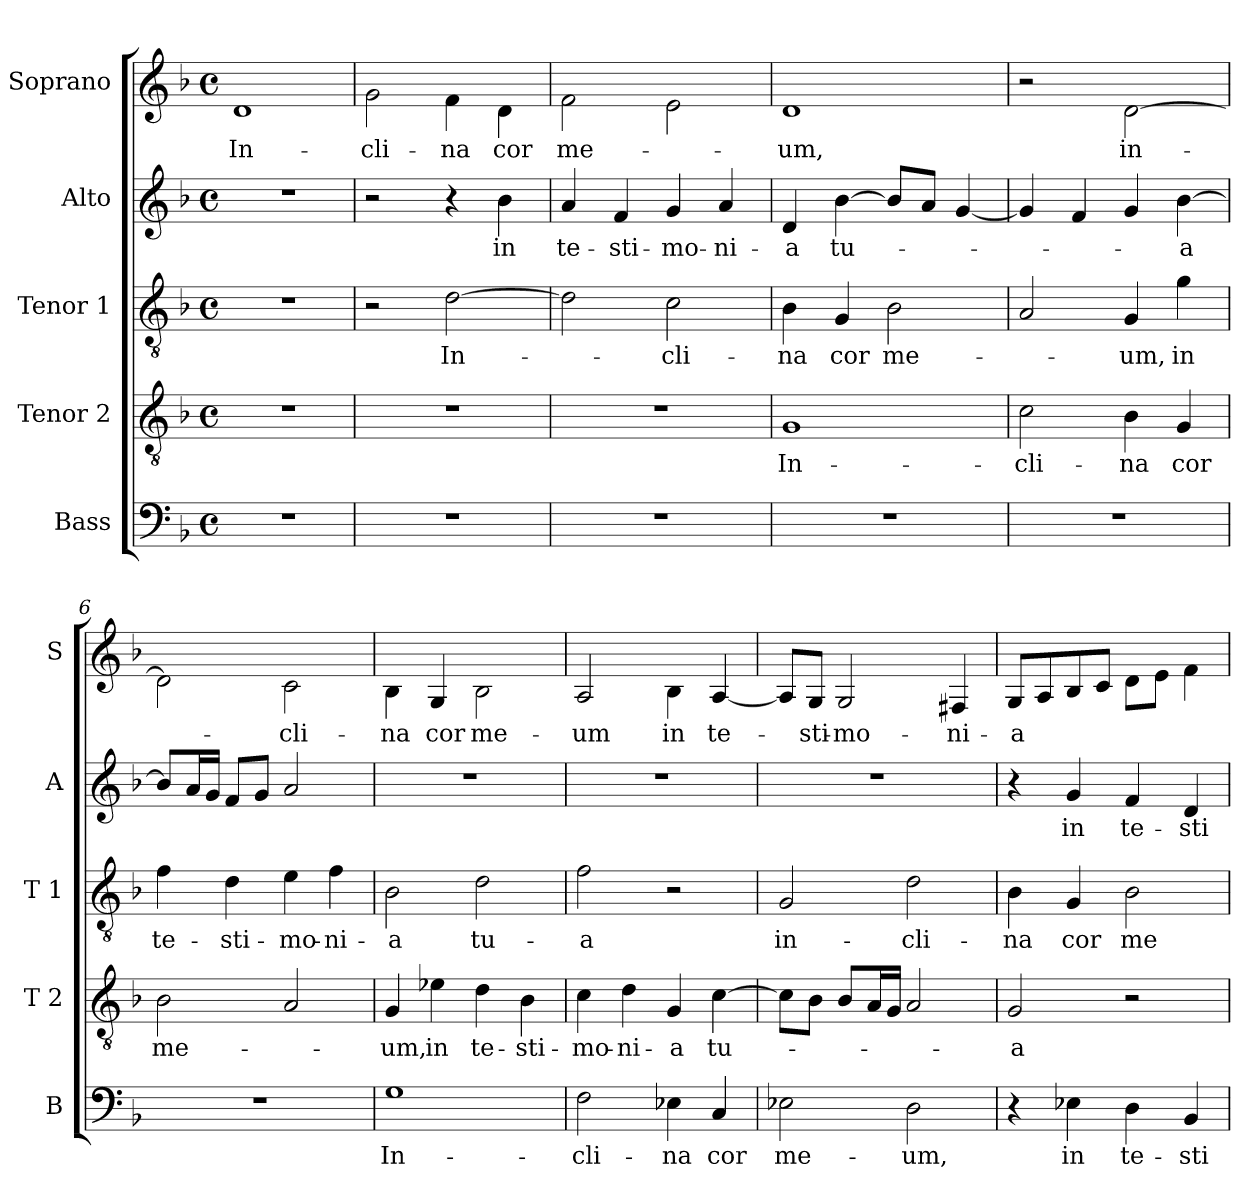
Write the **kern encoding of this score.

**kern	**text	**kern	**text	**kern	**text	**kern	**text	**kern	**text
*part5	*part5	*part4	*part4	*part3	*part3	*part2	*part2	*part1	*part1
*staff5	*staff5	*staff4	*staff4	*staff3	*staff3	*staff2	*staff2	*staff1	*staff1
*I"Bass	*	*I"Tenor 2	*	*I"Tenor 1	*	*I"Alto	*	*I"Soprano	*
*I'B	*	*I'T 2	*	*I'T 1	*	*I'A	*	*I'S	*
*clefF4	*	*clefGv2	*	*clefGv2	*	*clefG2	*	*clefG2	*
*	*	*	*	*	*	*	*	*ITrd-7c-12	*
*k[b-]	*	*k[b-]	*	*k[b-]	*	*k[b-]	*	*k[b-]	*
*d:	*	*d:	*	*d:	*	*d:	*	*d:	*
*M4/4	*	*M4/4	*	*M4/4	*	*M4/4	*	*M4/4	*
*met(c)	*	*met(c)	*	*met(c)	*	*met(c)	*	*met(c)	*
=1	=1	=1	=1	=1	=1	=1	=1	=1	=1
1r	.	1r	.	1r	.	1r	.	1dd	In-
=2	=2	=2	=2	=2	=2	=2	=2	=2	=2
1r	.	1r	.	2r	.	2r	.	2gg\	-cli-
.	.	.	.	[2d\	In-	4r	.	4ff\	-na
.	.	.	.	.	.	4b-\	in	4dd\	cor
=3	=3	=3	=3	=3	=3	=3	=3	=3	=3
1r	.	1r	.	2d\]	.	4a/	te-	2ff\	me-
.	.	.	.	.	.	4f/	-sti-	.	.
.	.	.	.	2c\	-cli-	4g/	-mo-	2ee\	.
.	.	.	.	.	.	4a/	-ni-	.	.
=4	=4	=4	=4	=4	=4	=4	=4	=4	=4
1r	.	1G	In-	4B-\	-na	4d/	-a	1dd	-um,
.	.	.	.	4G/	cor	[4b-\	tu-	.	.
.	.	.	.	2B-\	me-	8b-/L]	.	.	.
.	.	.	.	.	.	8a/J	.	.	.
.	.	.	.	.	.	[4g/	.	.	.
!!LO:LB:g=z
=5	=5	=5	=5	=5	=5	=5	=5	=5	=5
1r	.	2c\	-cli-	2A/	.	4g/]	.	2r	.
.	.	.	.	.	.	4f/	.	.	.
.	.	4B-\	-na	4G/	-um,	4g/	.	[2dd\	in-
.	.	4G/	cor	4g\	in	[4b-\	-a	.	.
=6	=6	=6	=6	=6	=6	=6	=6	=6	=6
1r	.	2B-\	me-	4f\	te-	8b-/L]	.	2dd\]	.
.	.	.	.	.	.	16a/L	.	.	.
.	.	.	.	.	.	16g/JJ	.	.	.
.	.	.	.	4d\	-sti-	8f/L	.	.	.
.	.	.	.	.	.	8g/J	.	.	.
.	.	2A/	.	4e\	-mo-	2a/	.	2cc\	-cli-
.	.	.	.	4f\	-ni-	.	.	.	.
=7	=7	=7	=7	=7	=7	=7	=7	=7	=7
1G	In-	4G/	-um,	2B-\	-a	1r	.	4b-\	-na
.	.	4e-X\	in	.	.	.	.	4g/	cor
.	.	4d\	te-	2d\	tu-	.	.	2b-\	me-
.	.	4B-\	-sti-	.	.	.	.	.	.
=8	=8	=8	=8	=8	=8	=8	=8	=8	=8
2F\	-cli-	4c\	-mo-	2f\	-a	1r	.	2a/	-um
.	.	4d\	-ni-	.	.	.	.	.	.
4E-X\	-na	4G/	-a	2r	.	.	.	4b-\	in
4C/	cor	[4c\	tu-	.	.	.	.	[4a/	te-
!!LO:PB:g=z
=9	=9	=9	=9	=9	=9	=9	=9	=9	=9
2E-X\	me-	8c\L]	.	2G/	in-	1r	.	8a/L]	.
.	.	8B-\J	.	.	.	.	.	8g/J	-sti-
.	.	8B-/L	.	.	.	.	.	2g/	-mo-
.	.	16A/L	.	.	.	.	.	.	.
.	.	16G/JJ	.	.	.	.	.	.	.
2D\	-um,	2A/	.	2d\	-cli-	.	.	.	.
.	.	.	.	.	.	.	.	4f#X/	-ni-
=10	=10	=10	=10	=10	=10	=10	=10	=10	=10
4r	.	2G/	-a	4B-\	-na	4r	.	8g/L	-a
.	.	.	.	.	.	.	.	8a/	.
4E-X\	in	.	.	4G/	cor	4g/	in	8b-/	.
.	.	.	.	.	.	.	.	8cc/J	.
4D\	te-	2r	.	2B-\	me-	4f/	te-	8dd\L	.
.	.	.	.	.	.	.	.	8ee\J	.
4BB-/	-sti-	.	.	.	.	4d/	-sti-	4ff\	.
=	=	=	=	=	=	=	=	=	=
*-	*-	*-	*-	*-	*-	*-	*-	*-	*-
